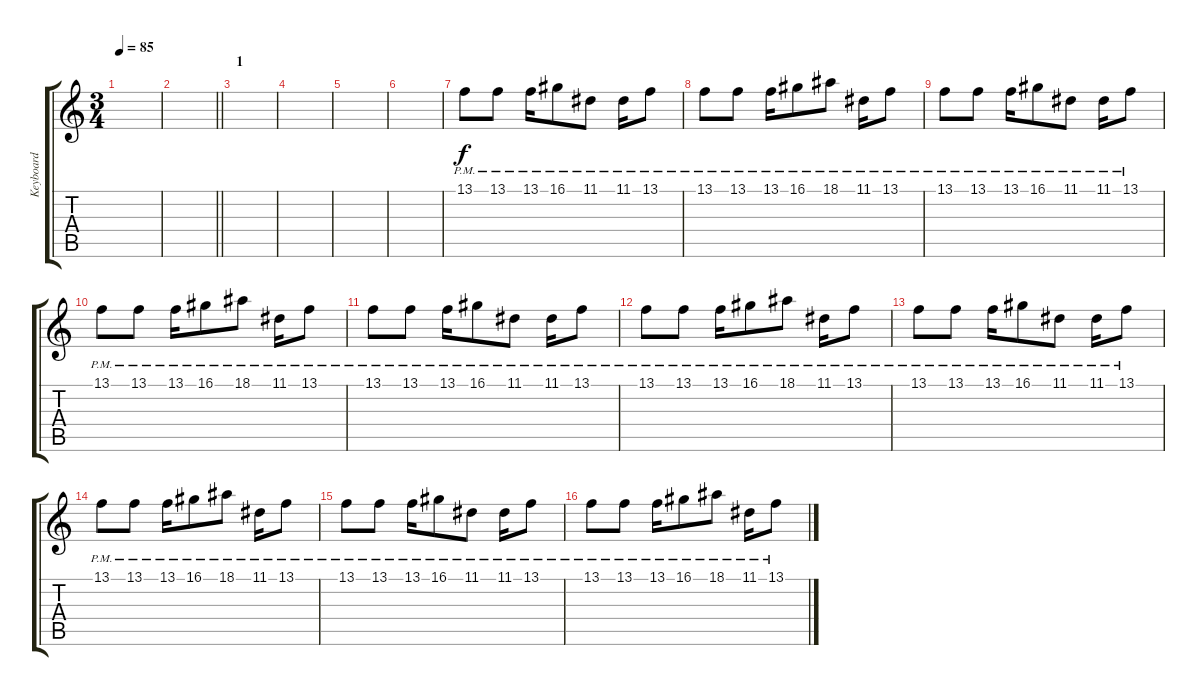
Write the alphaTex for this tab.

\track ("Keyboard" "Keyboard") {instrument pizzicatostrings}
\staff {score tabs}
\tuning (E4 B3 G3 D3 A2 E2) {hide}
\ts (3 4)
\tempo 85
\clef g2
\ks c
|
\barLineRight lightlight
|
\section ("" "1")
|
|
|
|
13.1{pm}.8 13.1{pm}.8 13.1{pm}.16 16.1{pm}.8 11.1{pm}.8 11.1{pm}.16 13.1{pm}.8 |
13.1{pm}.8 13.1{pm}.8 13.1{pm}.16 16.1{pm}.8 18.1{pm}.8 11.1{pm}.16 13.1{pm}.8 |
13.1{pm}.8 13.1{pm}.8 13.1{pm}.16 16.1{pm}.8 11.1{pm}.8 11.1{pm}.16 13.1{pm}.8 |
13.1{pm}.8 13.1{pm}.8 13.1{pm}.16 16.1{pm}.8 18.1{pm}.8 11.1{pm}.16 13.1{pm}.8 |
13.1{pm}.8 13.1{pm}.8 13.1{pm}.16 16.1{pm}.8 11.1{pm}.8 11.1{pm}.16 13.1{pm}.8 |
13.1{pm}.8 13.1{pm}.8 13.1{pm}.16 16.1{pm}.8 18.1{pm}.8 11.1{pm}.16 13.1{pm}.8 |
13.1{pm}.8 13.1{pm}.8 13.1{pm}.16 16.1{pm}.8 11.1{pm}.8 11.1{pm}.16 13.1{pm}.8 |
13.1{pm}.8 13.1{pm}.8 13.1{pm}.16 16.1{pm}.8 18.1{pm}.8 11.1{pm}.16 13.1{pm}.8 |
13.1{pm}.8 13.1{pm}.8 13.1{pm}.16 16.1{pm}.8 11.1{pm}.8 11.1{pm}.16 13.1{pm}.8 |
13.1{pm}.8 13.1{pm}.8 13.1{pm}.16 16.1{pm}.8 18.1{pm}.8 11.1{pm}.16 13.1{pm}.8
